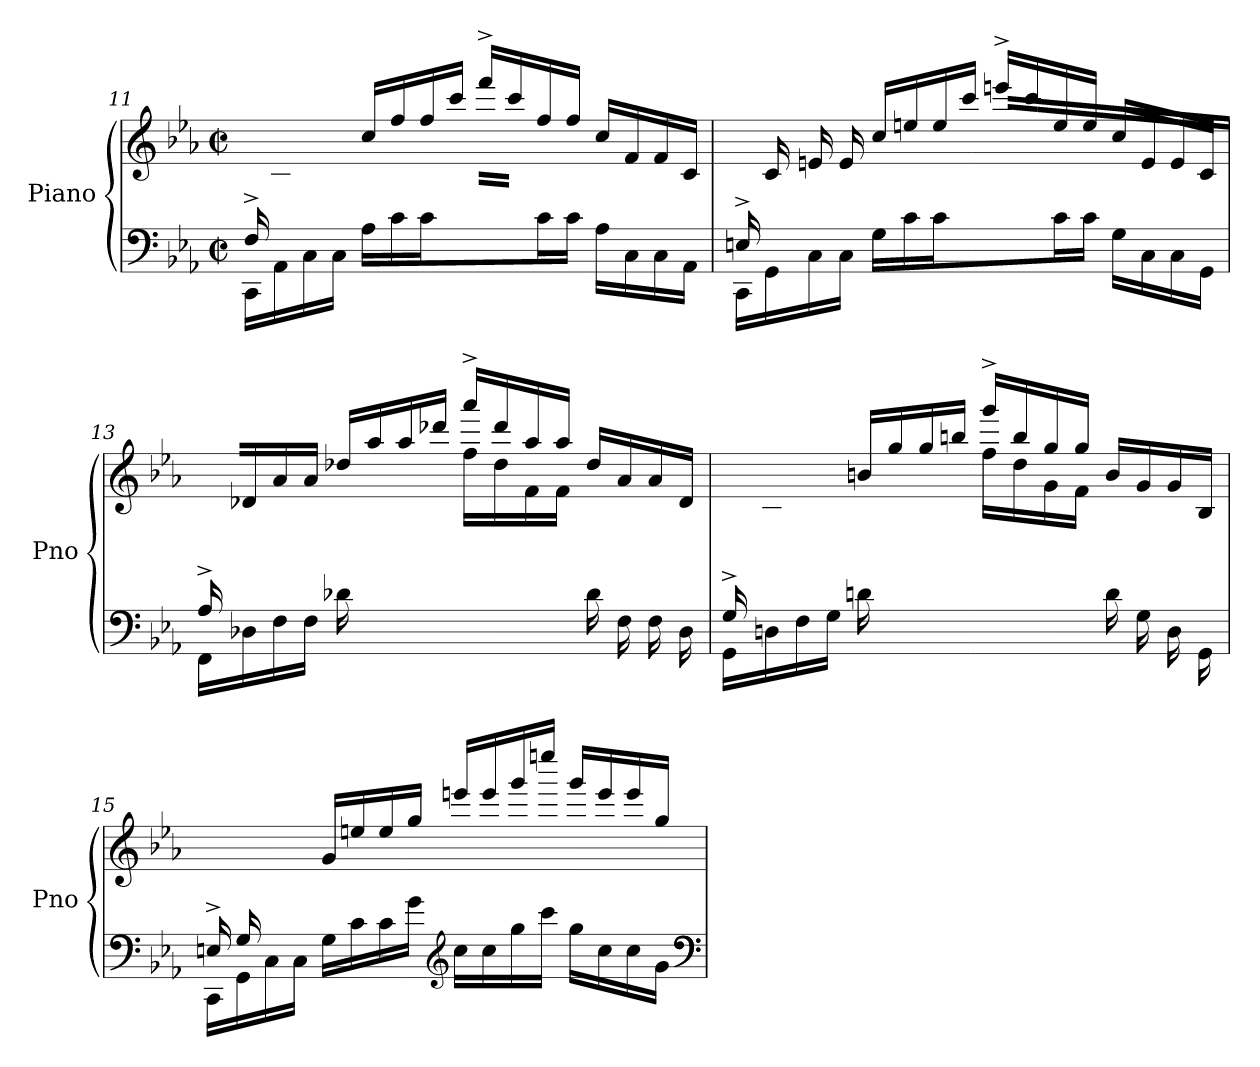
**kern	**kern
*part1	*part1
*staff2	*staff1
*I"Piano	*
*I'Pno	*
*clefF4	*clefG2
*k[b-e-a-]	*k[b-e-a-]
*E-:	*E-:
*M2/2	*M2/2
*met(c|)	*met(c|)
=11	=11
*^	*^
(16F^/LL	16CC\LL	16ryy	4..ryy
2...ryy	16AA-\	16c/	.
.	16C\	16f/	.
.	16C\JJ	16f/JJ	.
.	16A-\LL	16cc/LL	.
.	16c\	16ff/	.
.	16c\	16ff/	.
.	8.ryy	16ccc/JJ	16a-\JJ
.	.	16fff^/LL	16cc\LL
.	.	16ccc/	16a-\
.	16c\	16ff/	4.ryy
.	16c\JJ	16ff/JJ	.
.	16A-\LL	16cc/LL	.
.	16C\	16f/	.
.	16C\	16f/	.
.	16AA-\JJ	16c/JJ)	.
!!LO:PB:g=z	!!
=12	=12	=12	=12
(16En^/LL	16CC\LL	16ryy	4..ryy
2...ryy	16GG\	16c/	.
.	16C\	16en/	.
.	16C\JJ	16e/JJ	.
.	16G\LL	16cc/LL	.
.	16c\	16een/	.
.	16c\	16ee/	.
.	8.ryy	16ccc/JJ	16g\JJ
.	.	16eeen^/LL	16cc\LL
.	.	16ccc/	16g\
.	16c\	16ee/	4.ryy
.	16c\JJ	16ee/JJ	.
.	16G\LL	16cc/LL	.
.	16C\	16e/	.
.	16C\	16e/	.
.	16GG\JJ	16c/JJ)	.
=13	=13	=13	=13
(16A-^/LL	16FF\LL	16ryy	16ryy
*	*	*v	*v
2...ryy	16D-X\	16d-X/
.	16F\	16a-/
.	16F\JJ	16a-/JJ
.	16d-X\LL	16dd-X/LL
*	*	*^
.	4..ryy	16aa-/	16f\
.	.	16aa-/	16f\
.	.	16ddd-X/JJ	16dd-X\JJ
.	.	16aaa-^/LL	16ff\LL
.	.	16ddd-/	16dd-\
.	.	16aa-/	16f\
.	.	16aa-/JJ	16f\JJ
.	16d-\LL	16dd-/LL	4ryy
.	16F\	16a-/	.
.	16F\	16a-/	.
.	16D-\JJ	16d-/JJ)	.
=14	=14	=14	=14
(16G^/LL	16GG\LL	16ryy	16ryy
*	*	*v	*v
2...ryy	16Dn\	16Bn/
.	16F\	16g/
.	16G\JJ	16g/JJ
.	16dn\LL	16bn/LL
*	*	*^
.	4..ryy	16gg/	16f\
.	.	16gg/	16g\
.	.	16bbn/JJ	16ddn\JJ
.	.	16ggg^/LL	16ff\LL
.	.	16bb/	16dd\
.	.	16gg/	16g\
.	.	16gg/JJ	16f\JJ
.	16d\LL	16b/LL	4ryy
.	16G\	16g/	.
.	16D\	16g/	.
.	16GG\JJ	16B/JJ)	.
*	*	*v	*v
!!LO:LB:g=z
=15	=15	=15
16En^/LL	16CC\LL	8ryy
16G/	16GG\	.
2..ryy	16C\	16en/
.	16C\JJ	16e/JJ
.	16G\LL	16g/LL
.	16c\	16een/
.	16c\	16ee/
.	16g\JJ	16gg/JJ
*clefG2	*	*
.	16cc\LL	16eeen/LL
.	16cc\	16eee/
.	16gg\	16ggg/
.	16ccc\JJ	16eeeen/JJ
.	16gg\LL	16ggg/LL
.	16cc\	16eee/
.	16cc\	16eee/
.	16g\JJ	16gg/JJ
*v	*v	*
*clefF4	*
=	=
*-	*-
